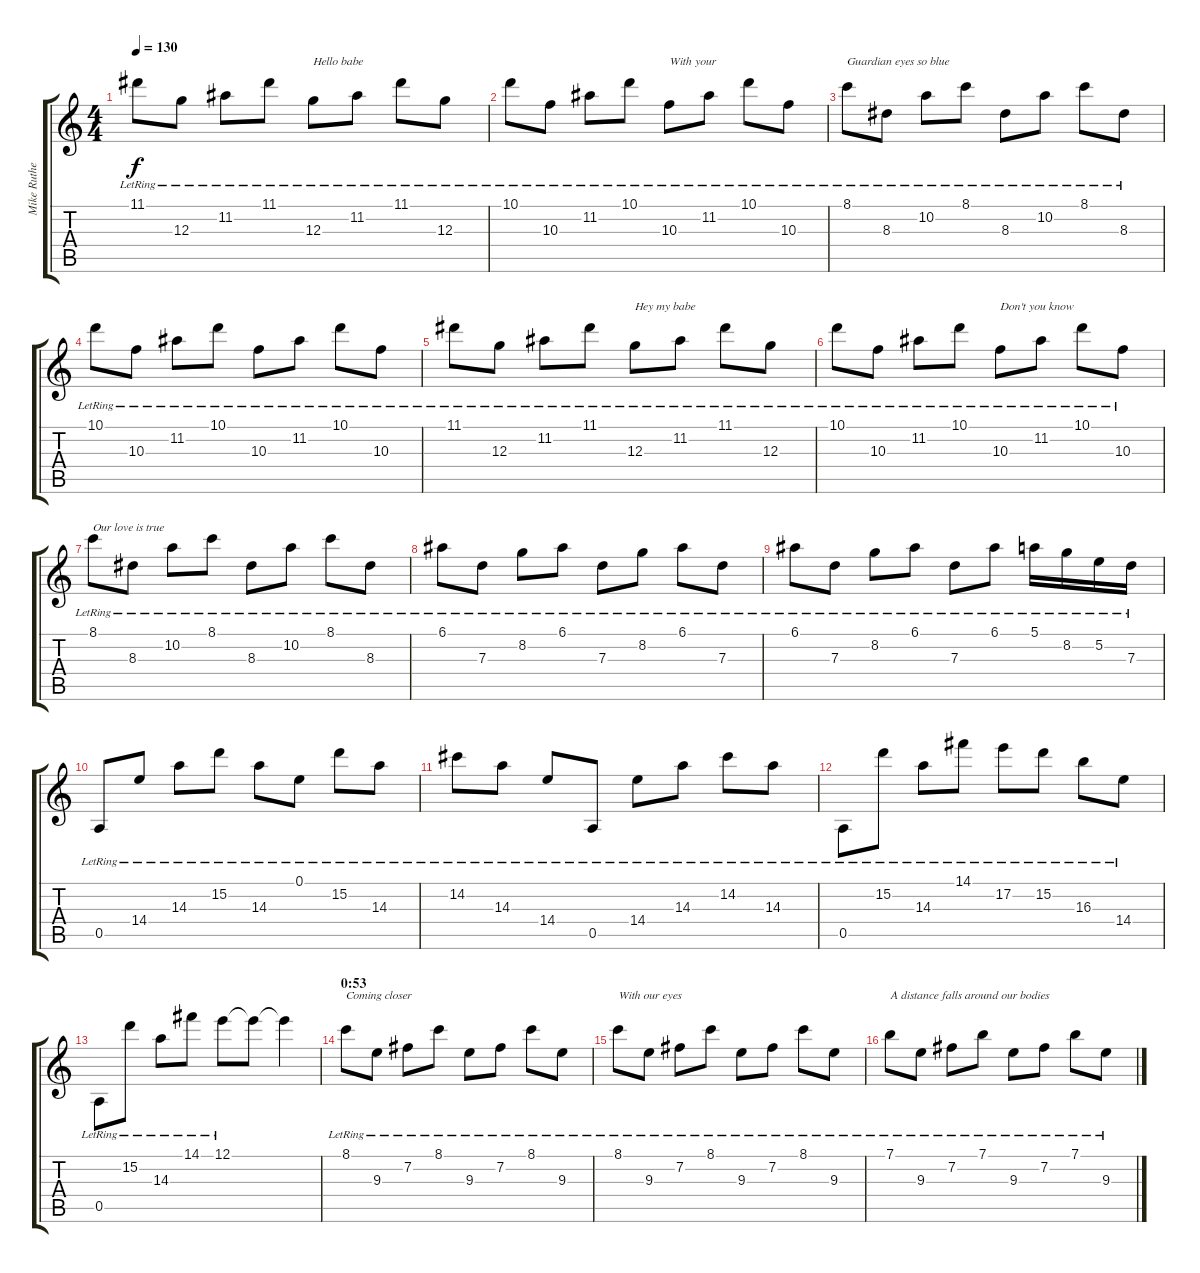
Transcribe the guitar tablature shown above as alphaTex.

\track ("Mike Rutherford (12-string guitar 1)" "Mike Ruthe") {instrument acousticguitarnylon}
\staff {score tabs}
\tuning (E4 B3 G3 D3 A2 E2) {hide}
\ts (4 4)
\tempo 130
\clef g2
\ks c
11.1{lr}.8{dy f} 12.3{lr}.8 11.2{lr}.8 11.1{lr}.8 12.3{lr}.8{txt "Hello babe"} 11.2{lr}.8 11.1{lr}.8 12.3{lr}.8 |
10.1{lr}.8 10.3{lr}.8 11.2{lr}.8 10.1{lr}.8 10.3{lr}.8{txt "With your"} 11.2{lr}.8 10.1{lr}.8 10.3{lr}.8 |
8.1{lr}.8{txt "Guardian eyes so blue"} 8.3{lr}.8 10.2{lr}.8 8.1{lr}.8 8.3{lr}.8 10.2{lr}.8 8.1{lr}.8 8.3{lr}.8 |
10.1{lr}.8 10.3{lr}.8 11.2{lr}.8 10.1{lr}.8 10.3{lr}.8 11.2{lr}.8 10.1{lr}.8 10.3{lr}.8 |
11.1{lr}.8 12.3{lr}.8 11.2{lr}.8 11.1{lr}.8 12.3{lr}.8{txt "Hey my babe"} 11.2{lr}.8 11.1{lr}.8 12.3{lr}.8 |
10.1{lr}.8 10.3{lr}.8 11.2{lr}.8 10.1{lr}.8 10.3{lr}.8{txt "Don't you know"} 11.2{lr}.8 10.1{lr}.8 10.3{lr}.8 |
8.1{lr}.8{txt "Our love is true"} 8.3{lr}.8 10.2{lr}.8 8.1{lr}.8 8.3{lr}.8 10.2{lr}.8 8.1{lr}.8 8.3{lr}.8 |
6.1{lr}.8 7.3{lr}.8 8.2{lr}.8 6.1{lr}.8 7.3{lr}.8 8.2{lr}.8 6.1{lr}.8 7.3{lr}.8 |
6.1{lr}.8 7.3{lr}.8 8.2{lr}.8 6.1{lr}.8 7.3{lr}.8 6.1{lr}.8 5.1{lr}.16 8.2{lr}.16 5.2{lr}.16 7.3{lr}.16 |
0.5{lr}.8 14.4{lr}.8 14.3{lr}.8 15.2{lr}.8 14.3{lr}.8 0.1{lr}.8 15.2{lr}.8 14.3{lr}.8 |
14.2{lr}.8 14.3{lr}.8 14.4{lr}.8 0.5{lr}.8 14.4{lr}.8 14.3{lr}.8 14.2{lr}.8 14.3{lr}.8 |
0.5{lr}.8 15.2{lr}.8 14.3{lr}.8 14.1{lr}.8 17.2{lr}.8 15.2{lr}.8 16.3{lr}.8 14.4{lr}.8 |
0.5{lr}.8 15.2{lr}.8 14.3{lr}.8 14.1{lr}.8 12.1{lr}.8 12.1{t}.8 12.1{t}.4 |
\section ("" "0:53")
8.1{lr}.8{txt "Coming closer"} 9.3{lr}.8 7.2{lr}.8 8.1{lr}.8 9.3{lr}.8 7.2{lr}.8 8.1{lr}.8 9.3{lr}.8 |
8.1{lr}.8{txt "With our eyes"} 9.3{lr}.8 7.2{lr}.8 8.1{lr}.8 9.3{lr}.8 7.2{lr}.8 8.1{lr}.8 9.3{lr}.8 |
7.1{lr}.8{txt "A distance falls around our bodies"} 9.3{lr}.8 7.2{lr}.8 7.1{lr}.8 9.3{lr}.8 7.2{lr}.8 7.1{lr}.8 9.3{lr}.8
